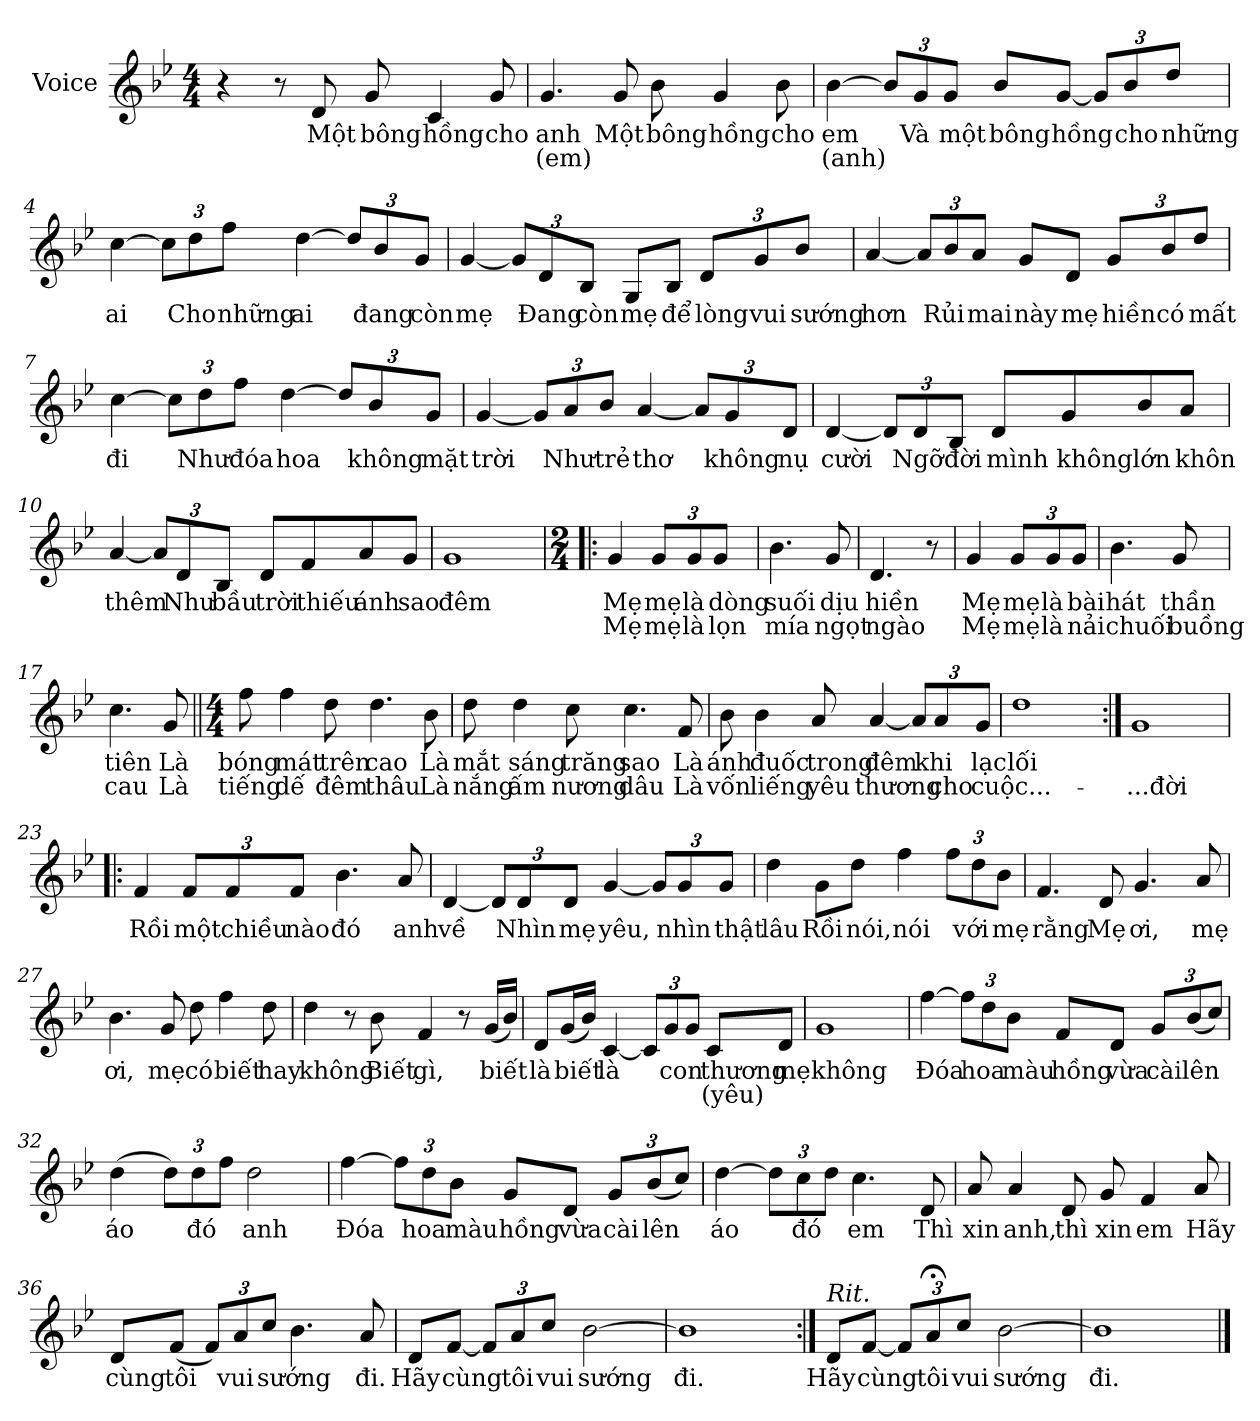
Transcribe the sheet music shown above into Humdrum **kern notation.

**kern	**text	**text
*part1	*part1	*part1
*staff1	*staff1	*staff1
*I"Voice	*	*
*I'Vo.	*	*
*clefG2	*	*
*k[b-e-]	*	*
*B-:	*	*
*M4/4	*	*
*MM56	*	*
=1	=1	=1
4r	.	.
8r	.	.
!	!LO:LY:b	!
8d/	Một	.
!	!LO:LY:b	!
8g/	bông	.
!	!LO:LY:b	!
4c/	hồng	.
!	!LO:LY:b	!
8g/	cho	.
=2	=2	=2
!	!LO:LY:b	!LO:LY:b
4.g/	anh	(em)
!	!LO:LY:b	!
8g/	Một	.
!	!LO:LY:b	!
8b-\	bông	.
!	!LO:LY:b	!
4g/	hồng	.
!	!LO:LY:b	!
8b-\	cho	.
=3	=3	=3
!	!LO:LY:b	!LO:LY:b
[4b-\	em	(anh)
*Xbrackettup	*	*
12b-/L]	.	.
!	!LO:LY:b	!
12g/	Và	.
!	!LO:LY:b	!
12g/J	một	.
!	!LO:LY:b	!
8b-/L	bông	.
!	!LO:LY:b	!
[8g/J	hồng	.
12g/L]	.	.
!	!LO:LY:b	!
12b-/	cho	.
!	!LO:LY:b	!
12dd/J	những	.
=4	=4	=4
!	!LO:LY:b	!
[4cc\	ai	.
12cc\L]	.	.
!	!LO:LY:b	!
12dd\	Cho	.
!	!LO:LY:b	!
12ff\J	những	.
!	!LO:LY:b	!
[4dd\	ai	.
12dd/L]	.	.
!	!LO:LY:b	!
12b-/	đang	.
!	!LO:LY:b	!
12g/J	còn	.
!!LO:LB:g=z
=5	=5	=5
!	!LO:LY:b	!
[4g/	mẹ	.
12g/L]	.	.
!	!LO:LY:b	!
12d/	Đang	.
!	!LO:LY:b	!
12B-/J	còn	.
!	!LO:LY:b	!
8G/L	mẹ	.
!	!LO:LY:b	!
8B-/J	để	.
!	!LO:LY:b	!
12d/L	lòng	.
!	!LO:LY:b	!
12g/	vui	.
!	!LO:LY:b	!
12b-/J	sướng	.
=6	=6	=6
!	!LO:LY:b	!
[4a/	hơn	.
12a/L]	.	.
!	!LO:LY:b	!
12b-/	Rủi	.
!	!LO:LY:b	!
12a/J	mai	.
!	!LO:LY:b	!
8g/L	này	.
!	!LO:LY:b	!
8d/J	mẹ	.
!	!LO:LY:b	!
12g/L	hiền	.
!	!LO:LY:b	!
12b-/	có	.
!	!LO:LY:b	!
12dd/J	mất	.
=7	=7	=7
!	!LO:LY:b	!
[4cc\	đi	.
12cc\L]	.	.
!	!LO:LY:b	!
12dd\	Như	.
!	!LO:LY:b	!
12ff\J	đóa	.
!	!LO:LY:b	!
[4dd\	hoa	.
12dd/L]	.	.
!	!LO:LY:b	!
12b-/	không	.
!	!LO:LY:b	!
12g/J	mặt	.
!!LO:LB:g=z
=8	=8	=8
!	!LO:LY:b	!
[4g/	trời	.
12g/L]	.	.
!	!LO:LY:b	!
12a/	Như	.
!	!LO:LY:b	!
12b-/J	trẻ	.
!	!LO:LY:b	!
[4a/	thơ	.
12a/L]	.	.
!	!LO:LY:b	!
12g/	không	.
!	!LO:LY:b	!
12d/J	nụ	.
=9	=9	=9
!	!LO:LY:b	!
[4d/	cười	.
12d/L]	.	.
!	!LO:LY:b	!
12d/	Ngỡ	.
!	!LO:LY:b	!
12B-/J	đời	.
!	!LO:LY:b	!
8d/L	mình	.
!	!LO:LY:b	!
8g/	không	.
!	!LO:LY:b	!
8b-/	lớn	.
!	!LO:LY:b	!
8a/J	khôn	.
!!LO:LB:g=z
=10	=10	=10
!	!LO:LY:b	!
[4a/	thêm	.
12a/L]	.	.
!	!LO:LY:b	!
12d/	Như	.
!	!LO:LY:b	!
12B-/J	bầu	.
!	!LO:LY:b	!
8d/L	trời	.
!	!LO:LY:b	!
8f/	thiếu	.
!	!LO:LY:b	!
8a/	ánh	.
!	!LO:LY:b	!
8g/J	sao	.
=11	=11	=11
!	!LO:LY:b	!
1g	đêm	.
=12!|:	=12!|:	=12!|:
*M2/4	*	*
!	!LO:LY:b	!LO:LY:b
4g/	Mẹ	Mẹ
!	!LO:LY:b	!LO:LY:b
12g/L	mẹ	mẹ
!	!LO:LY:b	!LO:LY:b
12g/	là	là
!	!LO:LY:b	!LO:LY:b
12g/J	dòng	lọn
=13	=13	=13
!	!LO:LY:b	!LO:LY:b
4.b-\	suối	mía
!	!LO:LY:b	!LO:LY:b
8g/	dịu	ngọt
=14	=14	=14
!	!LO:LY:b	!LO:LY:b
4.d/	hiền	ngào
8r	.	.
=15	=15	=15
!	!LO:LY:b	!LO:LY:b
4g/	Mẹ	Mẹ
!	!LO:LY:b	!LO:LY:b
12g/L	mẹ	mẹ
!	!LO:LY:b	!LO:LY:b
12g/	là	là
!	!LO:LY:b	!LO:LY:b
12g/J	bài	nải
=16	=16	=16
!	!LO:LY:b	!LO:LY:b
4.b-\	hát	chuối
!	!LO:LY:b	!LO:LY:b
8g/	thần	buồng
!!LO:LB:g=z
=17	=17	=17
!	!LO:LY:b	!LO:LY:b
4.cc\	tiên	cau
!	!LO:LY:b	!LO:LY:b
8g/	Là	Là
=18||	=18||	=18||
*M4/4	*	*
!	!LO:LY:b	!LO:LY:b
8ff\	bóng	tiếng
!	!LO:LY:b	!LO:LY:b
4ff\	mát	dế
!	!LO:LY:b	!LO:LY:b
8dd\	trên	đêm
!	!LO:LY:b	!LO:LY:b
4.dd\	cao	thâu
!	!LO:LY:b	!LO:LY:b
8b-\	Là	Là
=19	=19	=19
!	!LO:LY:b	!LO:LY:b
8dd\	mắt	nắng
!	!LO:LY:b	!LO:LY:b
4dd\	sáng	ấm
!	!LO:LY:b	!LO:LY:b
8cc\	trăng	nương
!	!LO:LY:b	!LO:LY:b
4.cc\	sao	dâu
!	!LO:LY:b	!LO:LY:b
8f/	Là	Là
=20	=20	=20
!	!LO:LY:b	!LO:LY:b
8b-\	ánh	vốn
!	!LO:LY:b	!LO:LY:b
4b-\	đuốc	liếng
!	!LO:LY:b	!LO:LY:b
8a/	trong	yêu
!	!LO:LY:b	!LO:LY:b
[4a/	đêm	thương
12a/L]	.	.
!	!LO:LY:b	!LO:LY:b
12a/	khi	cho
!	!LO:LY:b	!LO:LY:b
12g/J	lạc	cuộc...-
=21	=21	=21
!	!LO:LY:b	!
1dd	lối	.
=22:|!	=22:|!	=22:|!
!	!	!LO:LY:b
1g	.	-...đời
!!LO:LB:g=z
=23!|:	=23!|:	=23!|:
!	!LO:LY:b	!
4f/	Rồi	.
!	!LO:LY:b	!
12f/L	một	.
!	!LO:LY:b	!
12f/	chiều	.
!	!LO:LY:b	!
12f/J	nào	.
!	!LO:LY:b	!
4.b-\	đó	.
!	!LO:LY:b	!
8a/	anh	.
=24	=24	=24
!	!LO:LY:b	!
[4d/	về	.
12d/L]	.	.
!	!LO:LY:b	!
12d/	Nhìn	.
!	!LO:LY:b	!
12d/J	mẹ	.
!	!LO:LY:b	!
[4g/	yêu,	.
12g/L]	.	.
!	!LO:LY:b	!
12g/	nhìn	.
!	!LO:LY:b	!
12g/J	thật	.
=25	=25	=25
!	!LO:LY:b	!
4dd\	lâu	.
!	!LO:LY:b	!
8g\L	Rồi	.
!	!LO:LY:b	!
8dd\J	nói,	.
!	!LO:LY:b	!
4ff\	nói	.
12ff\L	.	.
!	!LO:LY:b	!
12dd\	với	.
!	!LO:LY:b	!
12b-\J	mẹ	.
=26	=26	=26
!	!LO:LY:b	!
4.f/	rằng	.
!	!LO:LY:b	!
8d/	Mẹ	.
!	!LO:LY:b	!
4.g/	ơi,	.
!	!LO:LY:b	!
8a/	mẹ	.
!!LO:LB:g=z
=27	=27	=27
!	!LO:LY:b	!
4.b-\	ơi,	.
!	!LO:LY:b	!
8g/	mẹ	.
!	!LO:LY:b	!
8dd\	có	.
!	!LO:LY:b	!
4ff\	biết	.
!	!LO:LY:b	!
8dd\	hay	.
=28	=28	=28
!	!LO:LY:b	!
4dd\	không	.
8r	.	.
!	!LO:LY:b	!
8b-\	Biết	.
!	!LO:LY:b	!
4f/	gì,	.
8r	.	.
!	!LO:LY:b	!
(16g/LL	biết	.
16b-/JJ)	.	.
=29	=29	=29
!	!LO:LY:b	!
8d/L	là	.
!	!LO:LY:b	!
(16g/L	biết	.
16b-/JJ)	.	.
!	!LO:LY:b	!
[4c/	là	.
12c/L]	.	.
!	!LO:LY:b	!
12g/	con	.
12g/J	.	.
!	!LO:LY:b	!LO:LY:b
8c/L	thương	(yêu)
!	!LO:LY:b	!
8d/J	mẹ	.
=30	=30	=30
!	!LO:LY:b	!
1g	không	.
=31	=31	=31
!	!LO:LY:b	!
[4ff\	Đóa	.
12ff\L]	.	.
!	!LO:LY:b	!
12dd\	hoa	.
!	!LO:LY:b	!
12b-\J	màu	.
!	!LO:LY:b	!
8f/L	hồng	.
!	!LO:LY:b	!
8d/J	vừa	.
!	!LO:LY:b	!
12g/L	cài	.
!	!LO:LY:b	!
(12b-/	lên	.
12cc/J)	.	.
!!LO:LB:g=z
=32	=32	=32
!	!LO:LY:b	!
(>4dd\	áo	.
12dd\L)	.	.
!	!LO:LY:b	!
12dd\	đó	.
12ff\J	.	.
!	!LO:LY:b	!
2dd\	anh	.
=33	=33	=33
!	!LO:LY:b	!
[4ff\	Đóa	.
12ff\L]	.	.
!	!LO:LY:b	!
12dd\	hoa	.
!	!LO:LY:b	!
12b-\J	màu	.
!	!LO:LY:b	!
8g/L	hồng	.
!	!LO:LY:b	!
8d/J	vừa	.
!	!LO:LY:b	!
12g/L	cài	.
!	!LO:LY:b	!
(12b-/	lên	.
12cc/J)	.	.
=34	=34	=34
!	!LO:LY:b	!
[4dd\	áo	.
12dd\L]	.	.
!	!LO:LY:b	!
12cc\	đó	.
12dd\J	.	.
!	!LO:LY:b	!
4.cc\	em	.
!	!LO:LY:b	!
8d/	Thì	.
=35	=35	=35
!	!LO:LY:b	!
8a/	xin	.
!	!LO:LY:b	!
4a/	anh,	.
!	!LO:LY:b	!
8d/	thì	.
!	!LO:LY:b	!
8g/	xin	.
!	!LO:LY:b	!
4f/	em	.
!	!LO:LY:b	!
8a/	Hãy	.
=36	=36	=36
!	!LO:LY:b	!
8d/L	cùng	.
!	!LO:LY:b	!
(8f/J	tôi	.
12f/L)	.	.
!	!LO:LY:b	!
12a/	vui	.
!	!LO:LY:b	!
12cc/J	sướng	.
4.b-\	.	.
!	!LO:LY:b	!
8a/	đi.	.
!!LO:LB:g=z
=37	=37	=37
!	!LO:LY:b	!
8d/L	Hãy	.
!	!LO:LY:b	!
[8f/J	cùng	.
12f/L]	.	.
!	!LO:LY:b	!
12a/	tôi	.
!	!LO:LY:b	!
12cc/J	vui	.
!	!LO:LY:b	!
[2b-\	sướng	.
=38	=38	=38
!	!LO:LY:b	!
1b-Z]	đi.	.
=39:|!	=39:|!	=39:|!
!LO:TX:a:i:t=Rit.	!	!
!	!LO:LY:b	!
8d/L	Hãy	.
!	!LO:LY:b	!
[8f/J	cùng	.
12f/L]	.	.
!	!LO:LY:b	!
12a;</	tôi	.
!	!LO:LY:b	!
12cc/J	vui	.
!	!LO:LY:b	!
[2b-\	sướng	.
=40	=40	=40
!	!LO:LY:b	!
1b-]	đi.	.
==	==	==
*-	*-	*-
